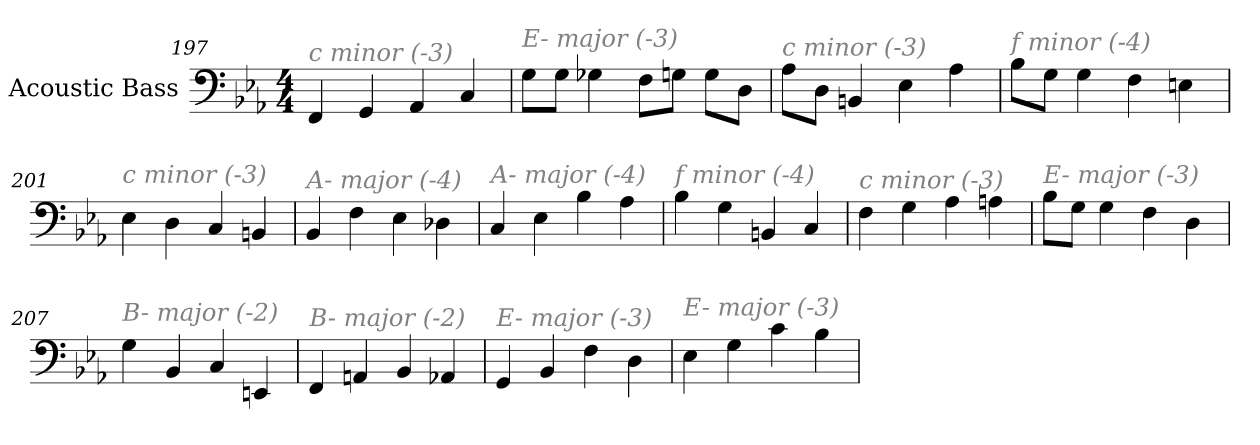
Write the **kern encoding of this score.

**kern
*part1
*staff1
*I"Acoustic Bass
*clefF4
*ITrd7c12
*k[b-e-a-]
*E-:
*M4/4
=197
!LO:TX:i:color=#808080:t=c minor (-3)
4FFF
4GGG
4AAA-
4CC
=198
!LO:TX:i:color=#808080:t=E- major (-3)
8GGL
8GGJ
4GG-X
8FFL
8GGnJ
8GGL
8DDJ
=199
!LO:TX:i:color=#808080:t=c minor (-3)
8AA-L
8DDJ
4BBBn
4EE-
4AA-
=200
!LO:TX:i:color=#808080:t=f minor (-4)
8BB-L
8GGJ
4GG
4FF
4EEn
=201
!LO:TX:i:color=#808080:t=c minor (-3)
4EE-
4DD
4CC
4BBBn
=202
!LO:TX:i:color=#808080:t=A- major (-4)
4BBB-
4FF
4EE-
4DD-X
=203
!LO:TX:i:color=#808080:t=A- major (-4)
4CC
4EE-
4BB-
4AA-
=204
!LO:TX:i:color=#808080:t=f minor (-4)
4BB-
4GG
4BBBn
4CC
=205
!LO:TX:i:color=#808080:t=c minor (-3)
4FF
4GG
4AA-
4AAn
=206
!LO:TX:i:color=#808080:t=E- major (-3)
8BB-L
8GGJ
4GG
4FF
4DD
=207
!LO:TX:i:color=#808080:t=B- major (-2)
4GG
4BBB-
4CC
4EEEn
=208
!LO:TX:i:color=#808080:t=B- major (-2)
4FFF
4AAAn
4BBB-
4AAA-X
=209
!LO:TX:i:color=#808080:t=E- major (-3)
4GGG
4BBB-
4FF
4DD
=210
!LO:TX:i:color=#808080:t=E- major (-3)
4EE-
4GG
4C
4BB-
=
*-
